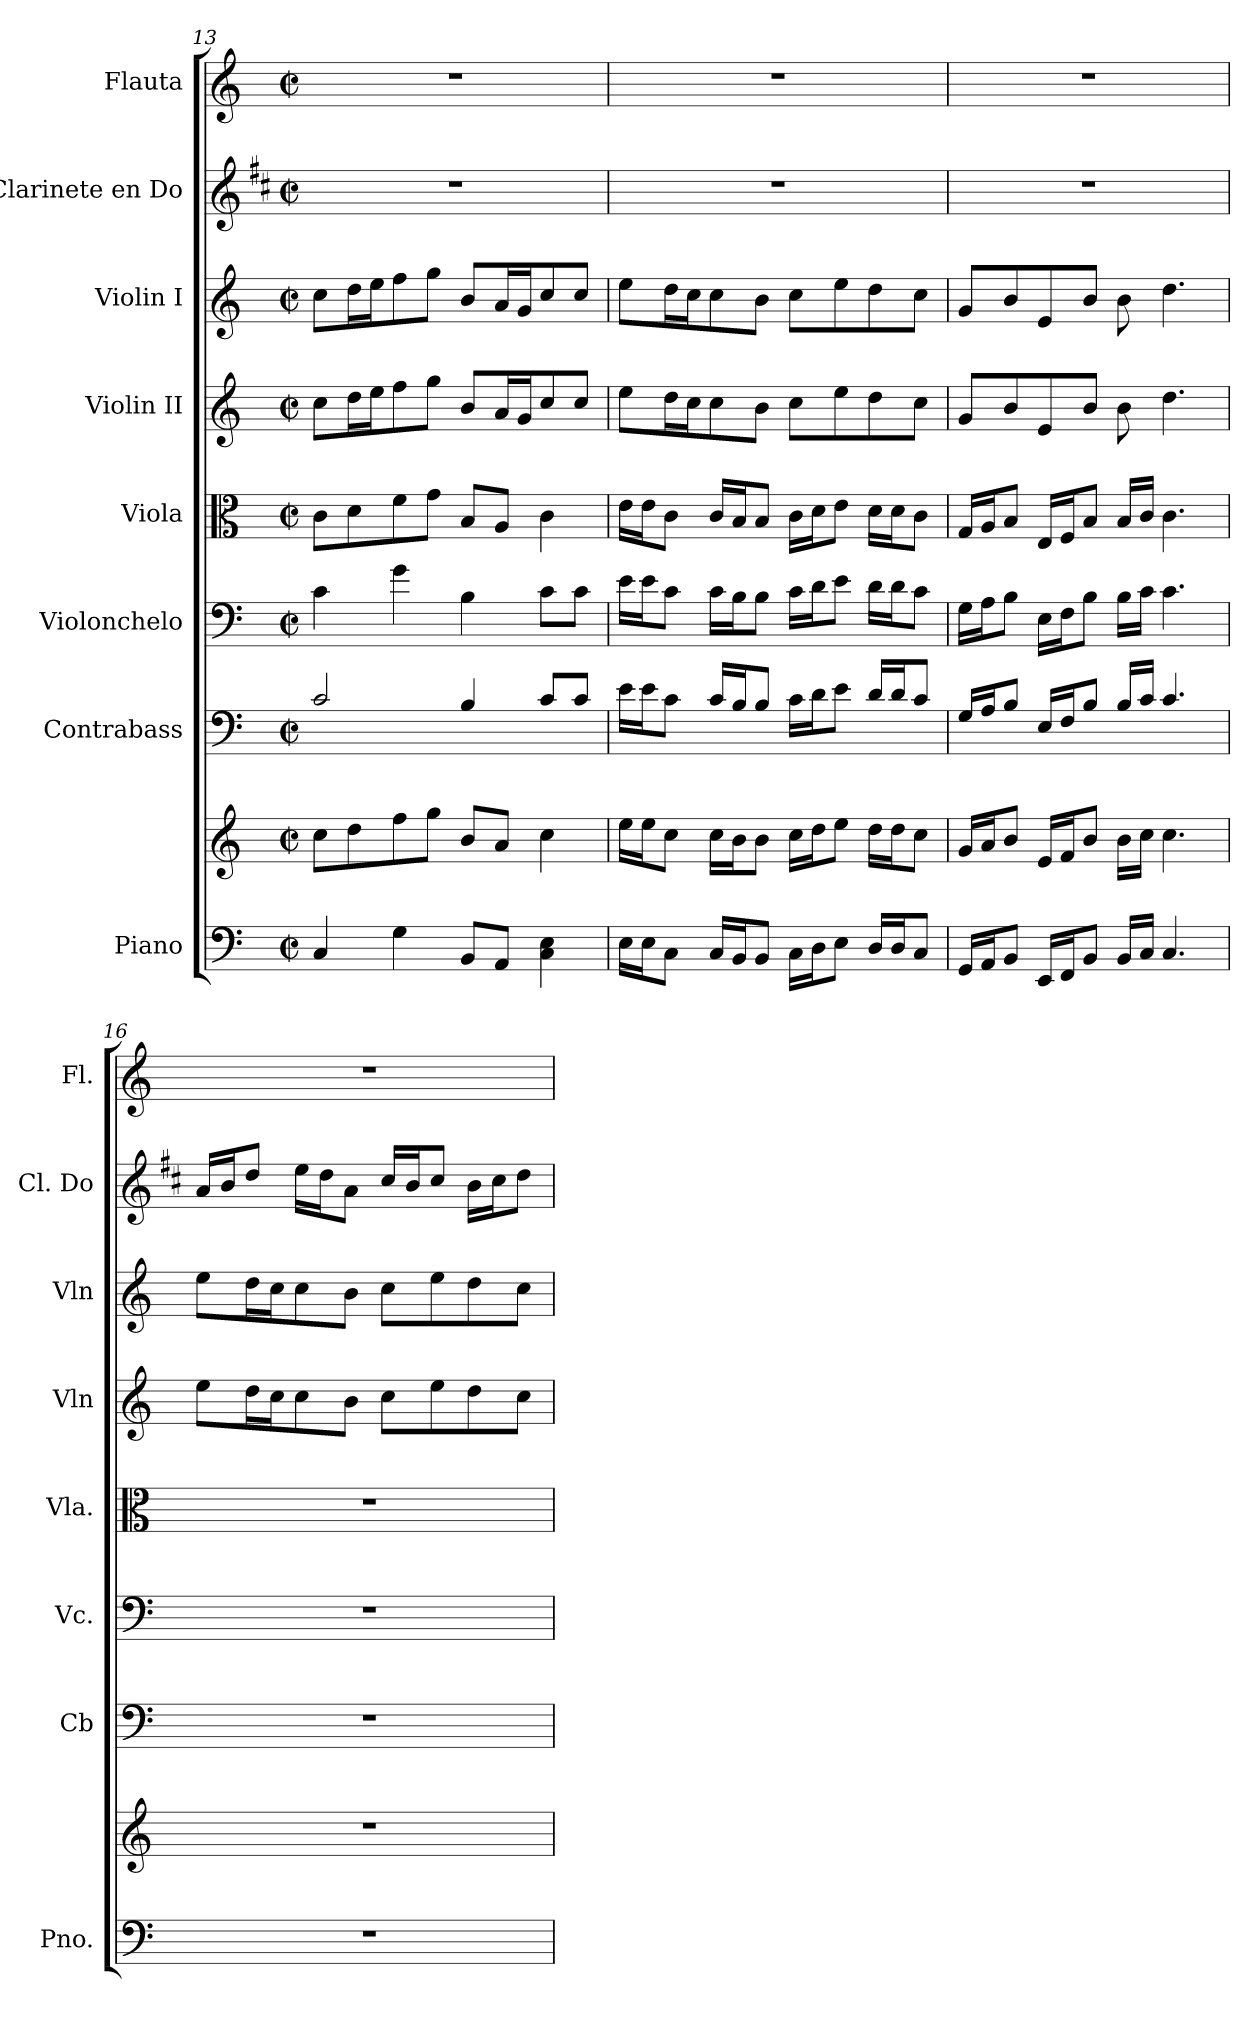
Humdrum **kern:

**kern	**kern	**kern	**kern	**kern	**kern	**kern	**kern	**kern
*part8	*part8	*part7	*part6	*part5	*part4	*part3	*part2	*part1
*staff9	*staff8	*staff7	*staff6	*staff5	*staff4	*staff3	*staff2	*staff1
*I"Piano	*	*I"Contrabass	*I"Violonchelo	*I"Viola	*I"Violin II	*I"Violin I	*I"Clarinete en Do	*I"Flauta
*I'Pno.	*	*I'Cb	*I'Vc.	*I'Vla.	*I'Vln	*I'Vln	*I'Cl. Do	*I'Fl.
!!LO:PB:g=z
*clefF4	*clefG2	*clefF4	*clefF4	*clefC3	*clefG2	*clefG2	*clefG2	*clefG2
*	*	*ITrd7c12	*	*	*	*	*ITrd1c2	*
*k[]	*k[]	*k[]	*k[]	*k[]	*k[]	*k[]	*k[]	*k[]
*M2/2	*M2/2	*M2/2	*M2/2	*M2/2	*M2/2	*M2/2	*M2/2	*M2/2
*met(c|)	*met(c|)	*met(c|)	*met(c|)	*met(c|)	*met(c|)	*met(c|)	*met(c|)	*met(c|)
=13	=13	=13	=13	=13	=13	=13	=13	=13
4C/	8cc\L	2C/	4c\	8c\L	8cc\L	8cc\L	1r	1r
.	8dd\	.	.	8d\	16dd\L	16dd\L	.	.
.	.	.	.	.	16ee\J	16ee\J	.	.
4G\	8ff\	.	4g\	8f\	8ff\	8ff\	.	.
.	8gg\J	.	.	8g\J	8gg\J	8gg\J	.	.
8BB/L	8b/L	4BB/	4B\	8B/L	8b/L	8b/L	.	.
8AA/J	8a/J	.	.	8A/J	16a/L	16a/L	.	.
.	.	.	.	.	16g/J	16g/J	.	.
4C\ 4E\	4cc\	8C/L	8c\L	4c\	8cc/	8cc/	.	.
.	.	8C/J	8c\J	.	8cc/J	8cc/J	.	.
=14	=14	=14	=14	=14	=14	=14	=14	=14
16E\LL	16ee\LL	16E\LL	16e\LL	16e\LL	8ee\L	8ee\L	1r	1r
16E\J	16ee\J	16E\J	16e\J	16e\J	.	.	.	.
8C\J	8cc\J	8C\J	8c\J	8c\J	16dd\L	16dd\L	.	.
.	.	.	.	.	16cc\J	16cc\J	.	.
16C/LL	16cc\LL	16C/LL	16c\LL	16c/LL	8cc\	8cc\	.	.
16BB/J	16b\J	16BB/J	16B\J	16B/J	.	.	.	.
8BB/J	8b\J	8BB/J	8B\J	8B/J	8b\J	8b\J	.	.
16C\LL	16cc\LL	16C\LL	16c\LL	16c\LL	8cc\L	8cc\L	.	.
16D\J	16dd\J	16D\J	16d\J	16d\J	.	.	.	.
8E\J	8ee\J	8E\J	8e\J	8e\J	8ee\	8ee\	.	.
16D/LL	16dd\LL	16D/LL	16d\LL	16d\LL	8dd\	8dd\	.	.
16D/J	16dd\J	16D/J	16d\J	16d\J	.	.	.	.
8C/J	8cc\J	8C/J	8c\J	8c\J	8cc\J	8cc\J	.	.
=15	=15	=15	=15	=15	=15	=15	=15	=15
16GG/LL	16g/LL	16GG/LL	16G\LL	16G/LL	8g/L	8g/L	1r	1r
16AA/J	16a/J	16AA/J	16A\J	16A/J	.	.	.	.
8BB/J	8b/J	8BB/J	8B\J	8B/J	8b/	8b/	.	.
16EE/LL	16e/LL	16EE/LL	16E\LL	16E/LL	8e/	8e/	.	.
16FF/J	16f/J	16FF/J	16F\J	16F/J	.	.	.	.
8BB/J	8b/J	8BB/J	8B\J	8B/J	8b/J	8b/J	.	.
16BB/LL	16b\LL	16BB/LL	16B\LL	16B/LL	8b\	8b\	.	.
16C/JJ	16cc\JJ	16C/JJ	16c\JJ	16c/JJ	.	.	.	.
4.C/	4.cc\	4.C/	4.c\	4.c\	4.dd\	4.dd\	.	.
=16	=16	=16	=16	=16	=16	=16	=16	=16
1r	1r	1r	1r	1r	8ee\L	8ee\L	16g/LL	1r
.	.	.	.	.	.	.	16a/J	.
.	.	.	.	.	16dd\L	16dd\L	8cc/J	.
.	.	.	.	.	16cc\J	16cc\J	.	.
.	.	.	.	.	8cc\	8cc\	16dd\LL	.
.	.	.	.	.	.	.	16cc\J	.
.	.	.	.	.	8b\J	8b\J	8g\J	.
.	.	.	.	.	8cc\L	8cc\L	16b/LL	.
.	.	.	.	.	.	.	16a/J	.
.	.	.	.	.	8ee\	8ee\	8b/J	.
.	.	.	.	.	8dd\	8dd\	16a\LL	.
.	.	.	.	.	.	.	16b\J	.
.	.	.	.	.	8cc\J	8cc\J	8cc\J	.
=	=	=	=	=	=	=	=	=
*-	*-	*-	*-	*-	*-	*-	*-	*-
